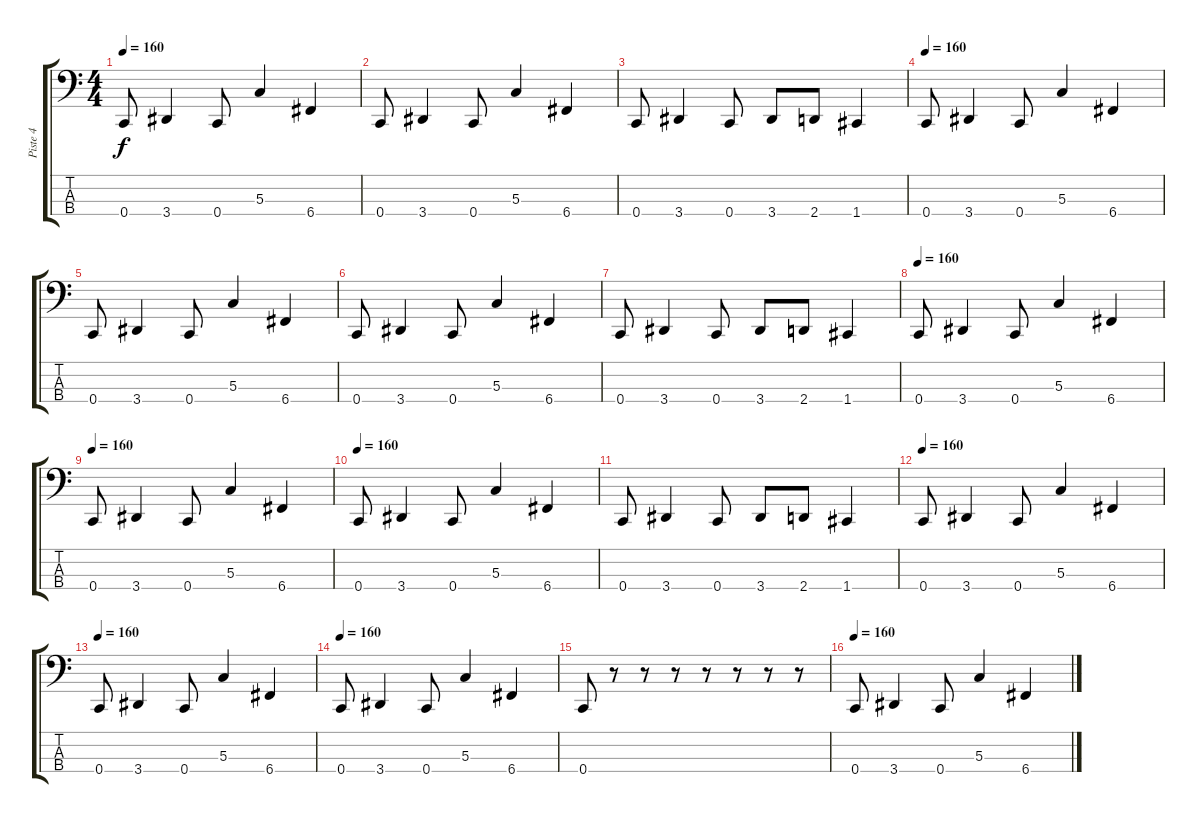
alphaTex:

\track ("Piste 4" "Piste 4") {instrument electricbassfinger}
\staff {score tabs}
\tuning (F2 C2 G1 C1) {hide}
\ts (4 4)
\tempo 160
\clef f4
\ks c
0.4.8{dy f} 3.4.4 0.4.8 5.3.4 6.4.4 |
0.4.8 3.4.4 0.4.8 5.3.4 6.4.4 |
0.4.8 3.4.4 0.4.8 3.4.8 2.4.8 1.4.4 |
\tempo 160
0.4.8 3.4.4 0.4.8 5.3.4 6.4.4 |
0.4.8 3.4.4 0.4.8 5.3.4 6.4.4 |
0.4.8 3.4.4 0.4.8 5.3.4 6.4.4 |
0.4.8 3.4.4 0.4.8 3.4.8 2.4.8 1.4.4 |
\tempo 160
0.4.8 3.4.4 0.4.8 5.3.4 6.4.4 |
\tempo 160
0.4.8 3.4.4 0.4.8 5.3.4 6.4.4 |
\tempo 160
0.4.8 3.4.4 0.4.8 5.3.4 6.4.4 |
0.4.8 3.4.4 0.4.8 3.4.8 2.4.8 1.4.4 |
\tempo 160
0.4.8 3.4.4 0.4.8 5.3.4 6.4.4 |
\tempo 160
0.4.8 3.4.4 0.4.8 5.3.4 6.4.4 |
\tempo 160
0.4.8 3.4.4 0.4.8 5.3.4 6.4.4 |
0.4.8 r.8 r.8 r.8 r.8 r.8 r.8 r.8 |
\tempo 160
0.4.8 3.4.4 0.4.8 5.3.4 6.4.4
